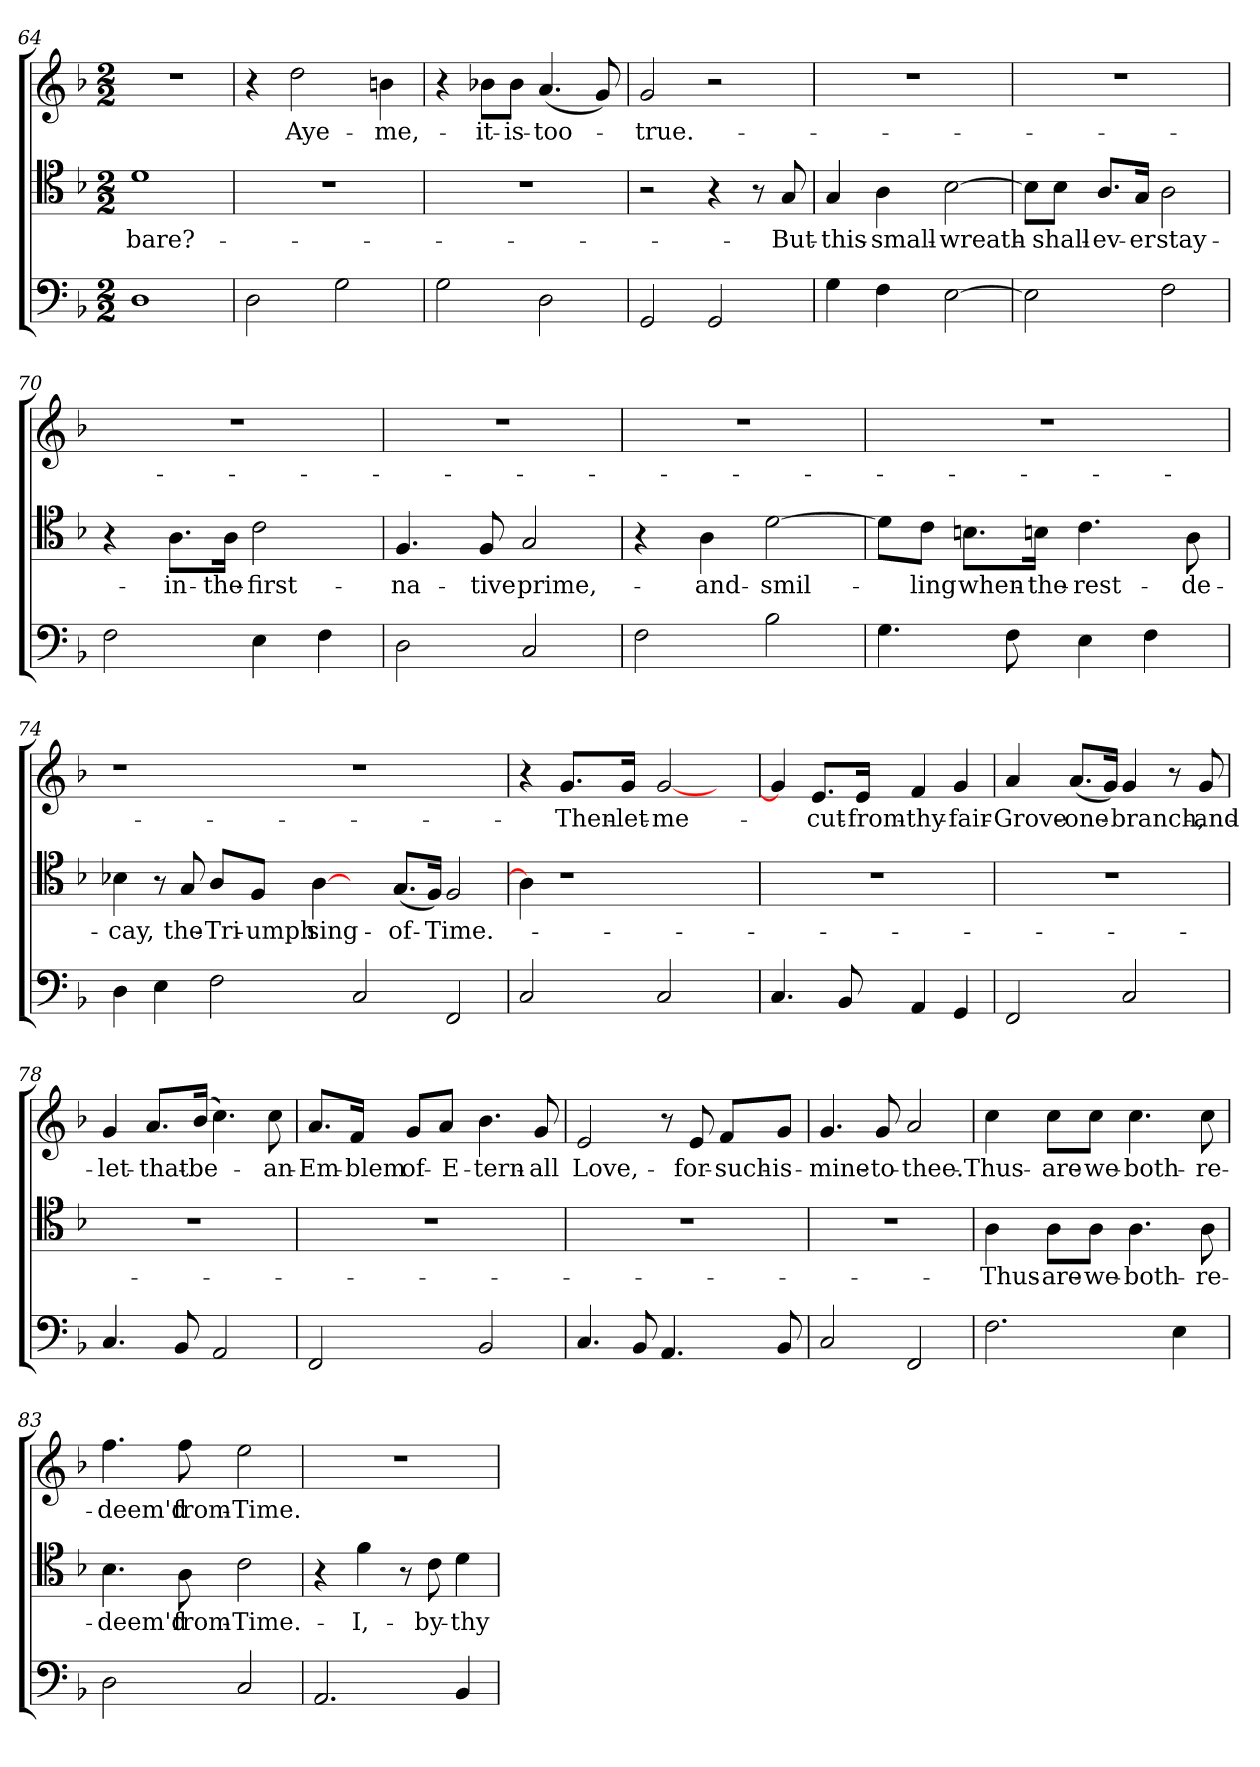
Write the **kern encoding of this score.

**kern	**kern	**text	**kern	**text
*part3	*part2	*part2	*part1	*part1
*staff3	*staff2	*staff2	*staff1	*staff1
!!LO:LB:g=z
*clefF4	*clefC4	*	*clefG2	*
*k[b-]	*k[b-]	*	*k[b-]	*
*F:	*F:	*	*F:	*
*M2/2	*M2/2	*	*M2/2	*
=64	=64	=64	=64	=64
1D\	1d\	bare?-	1r	.
=65	=65	=65	=65	=65
2D\	1r	.	4r	.
.	.	.	2dd\	Aye-
2G\	.	.	.	.
.	.	.	4bn\	me,-
=66	=66	=66	=66	=66
2G\	1r	.	4r	.
.	.	.	8b-X\L	it-
.	.	.	8b-\J	is-
2D\	.	.	(4.a/	too-
.	.	.	8g/)	.
=67	=67	=67	=67	=67
2GG/	2r	.	2g/	true.-
2GG/	4r	.	2r	.
.	8r	.	.	.
.	8G/	But-	.	.
=68	=68	=68	=68	=68
4G\	4G/	this-	1r	.
4F\	4A\	small-	.	.
[2E\	[2B-\	wreath-	.	.
=69	=69	=69	=69	=69
2E\]	8B-\L]	.	1r	.
.	8B-\J	shall-	.	.
.	8.A/L	ev-	.	.
.	16G/Jk	-er	.	.
2F\	2A\	stay-	.	.
!!LO:LB:g=z
=70	=70	=70	=70	=70
2F\	4r	.	1r	.
.	8.A\L	in-	.	.
.	16A\Jk	the-	.	.
4E\	2c\	first-	.	.
4F\	.	.	.	.
=71	=71	=71	=71	=71
2D\	4.F/	na-	1r	.
.	8F/	-tive	.	.
2C/	2G/	prime,-	.	.
=72	=72	=72	=72	=72
2F\	4r	.	1r	.
.	4A\	and-	.	.
2B-\	[2d\	smil-	.	.
=73	=73	=73	=73	=73
4.G\	8d\L]	.	1r	.
.	8c\J	-ling	.	.
.	8.Bn\L	when-	.	.
8F\	.	.	.	.
.	16Bn\Jk	the-	.	.
4E\	4.c\	rest-	.	.
4F\	.	.	.	.
.	8A\	de-	.	.
!!LO:PB:g=z
=74	=74	=74	=74	=74
4D\	4B-X\	-cay,	1r	.
4E\	8r	.	.	.
.	8G/	the-	.	.
2F\	8A/L	Tri-	.	.
.	8F/J	-umph	.	.
.	[4A\	sing-	.	.
2C/	4ryy	.	1r	.
.	(8.G/L	of-	.	.
.	16F/Jk)	.	.	.
2FF/	2F/	Time.-	.	.
=75	=75	=75	=75	=75
2C/	4A\]	.	4r	.
.	1r	.	8.g/L	Then-
.	.	.	16g/Jk	let-
2C/	.	.	[2g/	me-
4ryy	.	.	4ryy	.
=76	=76	=76	=76	=76
4.C/	1r	.	4g/]	.
.	.	.	8.e/L	cut-
8BB-/	.	.	.	.
.	.	.	16e/Jk	from-
4AA/	.	.	4f/	thy-
4GG/	.	.	4g/	fair-
=77	=77	=77	=77	=77
2FF/	1r	.	4a/	Grove-
.	.	.	(8.a/L	one-
.	.	.	16g/Jk)	.
2C/	.	.	4g/	branch,-
.	.	.	8r	.
.	.	.	8g/	and-
!!LO:LB:g=z
=78	=78	=78	=78	=78
4.C/	1r	.	4g/	let-
.	.	.	8.a/L	that-
8BB-/	.	.	.	.
.	.	.	(16b-/Jk	be-
2AA/	.	.	4.cc\)	.
.	.	.	8cc\	an-
=79	=79	=79	=79	=79
2FF/	1r	.	8.a/L	Em-
.	.	.	16f/Jk	-blem
.	.	.	8g/L	of-
.	.	.	8a/J	E-
2BB-/	.	.	4.b-\	-tern-
.	.	.	8g/	-all
=80	=80	=80	=80	=80
4.C/	1r	.	2e/	Love,-
8BB-/	.	.	.	.
4.AA/	.	.	8r	.
.	.	.	8e/	for-
.	.	.	8f/L	such-
8BB-/	.	.	8g/J	is-
=81	=81	=81	=81	=81
2C/	1r	.	4.g/	mine-
.	.	.	8g/	to-
2FF/	.	.	2a/	thee.-
=82	=82	=82	=82	=82
2.F\	4A\	Thus-	4cc\	Thus-
.	8A\L	are-	8cc\L	are-
.	8A\J	we-	8cc\J	we-
.	4.A\	both-	4.cc\	both-
4E\	.	.	.	.
.	8A\	re-	8cc\	re-
!!LO:LB:g=z
=83	=83	=83	=83	=83
2D\	4.B-\	-deem'd	4.ff\	-deem'd
.	8A\	from-	8ff\	from-
2C/	2c\	Time.-	2ee\	Time.-
=84	=84	=84	=84	=84
2.AA/	4r	.	1r	.
.	4f\	I,-	.	.
.	8r	.	.	.
.	8c\	by-	.	.
4BB-/	4d\	thy-	.	.
=	=	=	=	=
*-	*-	*-	*-	*-
